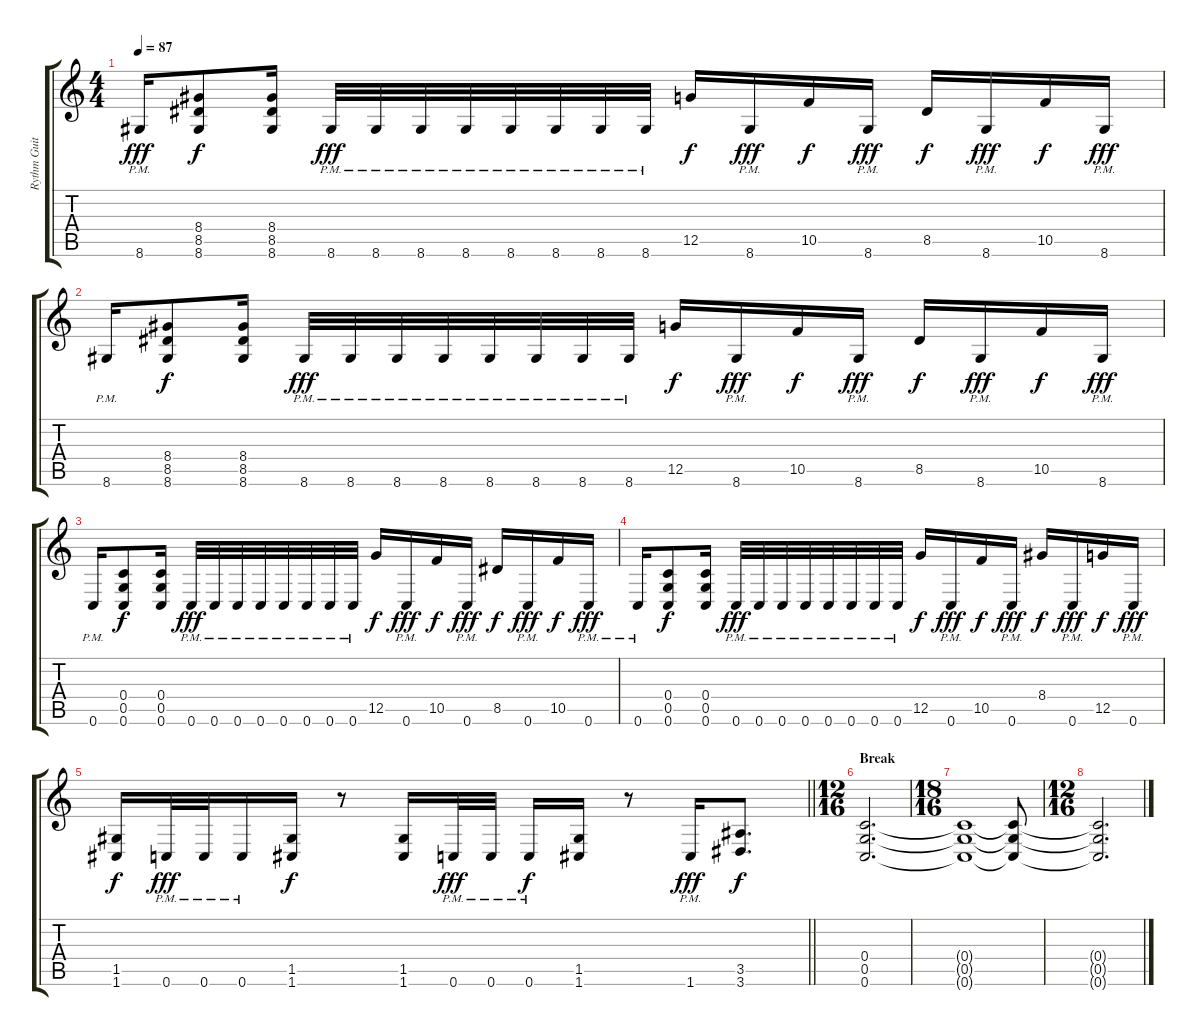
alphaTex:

\track ("Rythm Guitar 2" "Rythm Guit") {instrument distortionguitar}
\staff {score tabs}
\tuning (D4 A3 F3 C3 G2 C2) {hide}
\ts (4 4)
\tempo 87
\clef g2
\ks c
8.6{pm}.16{dy fff} (8.4 8.5 8.6).8{dy f} (8.4 8.5 8.6).16 8.6{pm}.32{dy fff} 8.6{pm}.32 8.6{pm}.32 8.6{pm}.32 8.6{pm}.32 8.6{pm}.32 8.6{pm}.32 8.6{pm}.32 12.5.16{dy f} 8.6{pm}.16{dy fff} 10.5.16{dy f} 8.6{pm}.16{dy fff} 8.5.16{dy f} 8.6{pm}.16{dy fff} 10.5.16{dy f} 8.6{pm}.16{dy fff} |
8.6{pm}.16 (8.4 8.5 8.6).8{dy f} (8.4 8.5 8.6).16 8.6{pm}.32{dy fff} 8.6{pm}.32 8.6{pm}.32 8.6{pm}.32 8.6{pm}.32 8.6{pm}.32 8.6{pm}.32 8.6{pm}.32 12.5.16{dy f} 8.6{pm}.16{dy fff} 10.5.16{dy f} 8.6{pm}.16{dy fff} 8.5.16{dy f} 8.6{pm}.16{dy fff} 10.5.16{dy f} 8.6{pm}.16{dy fff} |
0.6{pm}.16 (0.4 0.5 0.6).8{dy f} (0.4 0.5 0.6).16 0.6{pm}.32{dy fff} 0.6{pm}.32 0.6{pm}.32 0.6{pm}.32 0.6{pm}.32 0.6{pm}.32 0.6{pm}.32 0.6{pm}.32 12.5.16{dy f} 0.6{pm}.16{dy fff} 10.5.16{dy f} 0.6{pm}.16{dy fff} 8.5.16{dy f} 0.6{pm}.16{dy fff} 10.5.16{dy f} 0.6{pm}.16{dy fff} |
0.6{pm}.16 (0.4 0.5 0.6).8{dy f} (0.4 0.5 0.6).16 0.6{pm}.32{dy fff} 0.6{pm}.32 0.6{pm}.32 0.6{pm}.32 0.6{pm}.32 0.6{pm}.32 0.6{pm}.32 0.6{pm}.32 12.5.16{dy f} 0.6{pm}.16{dy fff} 10.5.16{dy f} 0.6{pm}.16{dy fff} 8.4.16{dy f} 0.6{pm}.16{dy fff} 12.5.16{dy f} 0.6{pm}.16{dy fff} |
\barLineRight lightlight
(1.5 1.6).16{dy f} 0.6{pm}.32{dy fff} 0.6{pm}.32 0.6{pm}.16 (1.5 1.6).16{dy f} r.8 (1.5 1.6).16 0.6{pm}.32{dy fff} 0.6{pm}.32 0.6{pm}.16{dy f} (1.5 1.6).16 r.8 1.6{pm}.16{dy fff} (3.5 3.6).8{d dy f} |
\ts (12 16)
\section ("" "Break")
(0.4 0.5 0.6).2{d} |
\ts (18 16)
(0.4{t} 0.5{t} 0.6{t}).1 (0.4{t} 0.5{t} 0.6{t}).8 |
\ts (12 16)
(0.4{t} 0.5{t} 0.6{t}).2{d}
